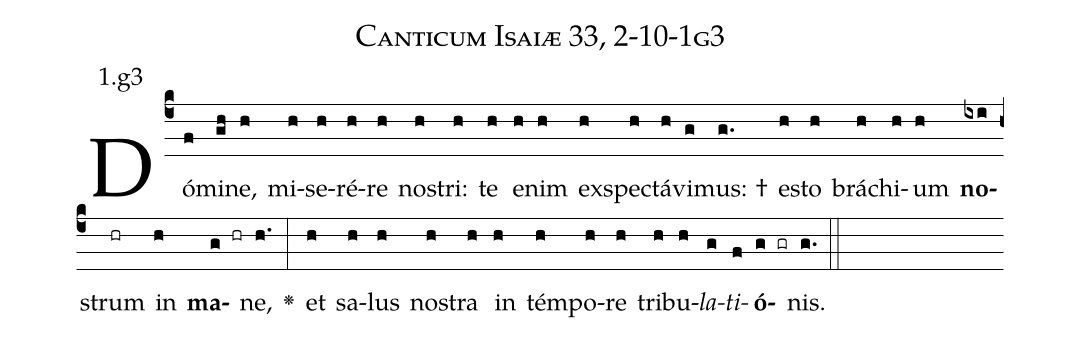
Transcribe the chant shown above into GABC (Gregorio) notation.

name: Canticum Isaiæ 33, 2-10-1g3;
annotation: 1.g3;
%%
(c4)Dó(f)mi(gh)ne,(h) mi(h)se(h)ré(h)re(h) no(h)stri:(h) te(h) e(h)nim(h) ex(h)spe(h)ctá(h)vi(g)mus: †(g.) e(h)sto(h) brá(h)chi(h)um(h) <b>no</b>(ixi)strum(hr) in(h) <b>ma</b>(g hr)ne,(h.) <v>\greheightstar</v>(:) et(h) sa(h)lus(h) no(h)stra(h) in(h) tém(h)po(h)re(h) tri(h)bu(h)<i>la</i>(g)<i>ti</i>(f)<b>ó</b>(g gr)nis.(g.) (::)


%E(h) u(h) o(g) u(f) a(g) e.(g.) (::)
